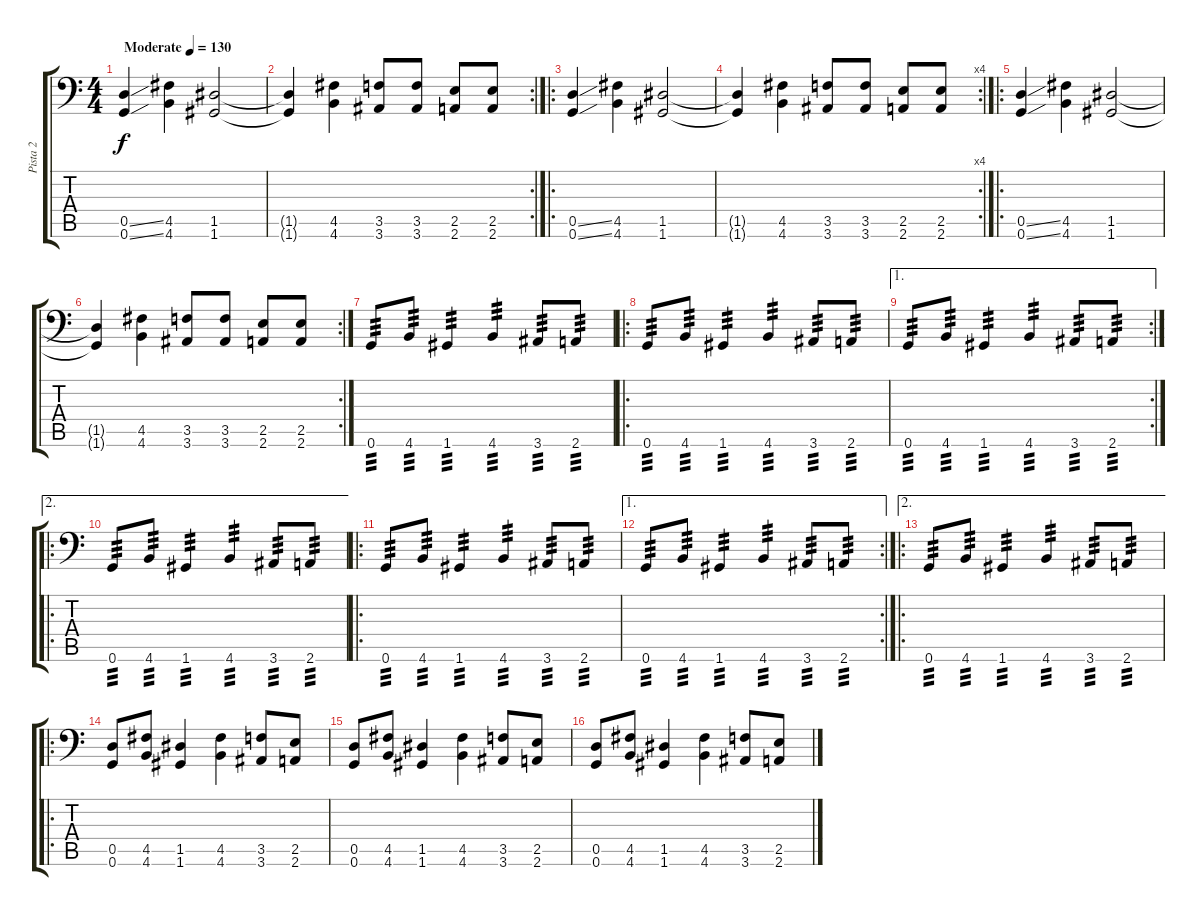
\track ("Pista 2" "Pista 2") {instrument distortionguitar}
\staff {score tabs}
\tuning (A3 E3 C3 G2 D2 G1) {hide}
\ts (4 4)
\tempo (130 "Moderate")
\clef f4
\ks c
(0.5{ss} 0.6{ss}).4{dy f instrument distortionguitar} (4.5 4.6).4 (1.5 1.6).2 |
\rc 2
(1.5{t} 1.6{t}).4 (4.5 4.6).4 (3.5 3.6).8 (3.5 3.6).8 (2.5 2.6).8 (2.5 2.6).8 |
\ro
(0.5{ss} 0.6{ss}).4 (4.5 4.6).4 (1.5 1.6).2 |
\rc 4
(1.5{t} 1.6{t}).4 (4.5 4.6).4 (3.5 3.6).8 (3.5 3.6).8 (2.5 2.6).8 (2.5 2.6).8 |
\ro
(0.5{ss} 0.6{ss}).4 (4.5 4.6).4 (1.5 1.6).2 |
\rc 2
(1.5{t} 1.6{t}).4 (4.5 4.6).4 (3.5 3.6).8 (3.5 3.6).8 (2.5 2.6).8 (2.5 2.6).8 |
0.6.8{tp 3 balance 16} 4.6.8{tp 3} 1.6.4{tp 3} 4.6.4{tp 3} 3.6.8{tp 3} 2.6.8{tp 3} |
\ro
0.6.8{tp 3 balance 8} 4.6.8{tp 3} 1.6.4{tp 3} 4.6.4{tp 3} 3.6.8{tp 3} 2.6.8{tp 3} |
\ae 1
\rc 2
0.6.8{tp 3} 4.6.8{tp 3} 1.6.4{tp 3} 4.6.4{tp 3} 3.6.8{tp 3} 2.6.8{tp 3} |
\ae 2
\ro
0.6.8{tp 3} 4.6.8{tp 3} 1.6.4{tp 3} 4.6.4{tp 3} 3.6.8{tp 3} 2.6.8{tp 3} |
\ro
0.6.8{tp 3} 4.6.8{tp 3} 1.6.4{tp 3} 4.6.4{tp 3} 3.6.8{tp 3} 2.6.8{tp 3} |
\ae 1
\rc 2
0.6.8{tp 3} 4.6.8{tp 3} 1.6.4{tp 3} 4.6.4{tp 3} 3.6.8{tp 3} 2.6.8{tp 3} |
\ae 2
\ro
0.6.8{tp 3} 4.6.8{tp 3} 1.6.4{tp 3} 4.6.4{tp 3} 3.6.8{tp 3} 2.6.8{tp 3} |
\ro
(0.5 0.6).8 (4.5 4.6).8 (1.5 1.6).4 (4.5 4.6).4 (3.5 3.6).8 (2.5 2.6).8 |
(0.5 0.6).8 (4.5 4.6).8 (1.5 1.6).4 (4.5 4.6).4 (3.5 3.6).8 (2.5 2.6).8 |
(0.5 0.6).8 (4.5 4.6).8 (1.5 1.6).4 (4.5 4.6).4 (3.5 3.6).8 (2.5 2.6).8
